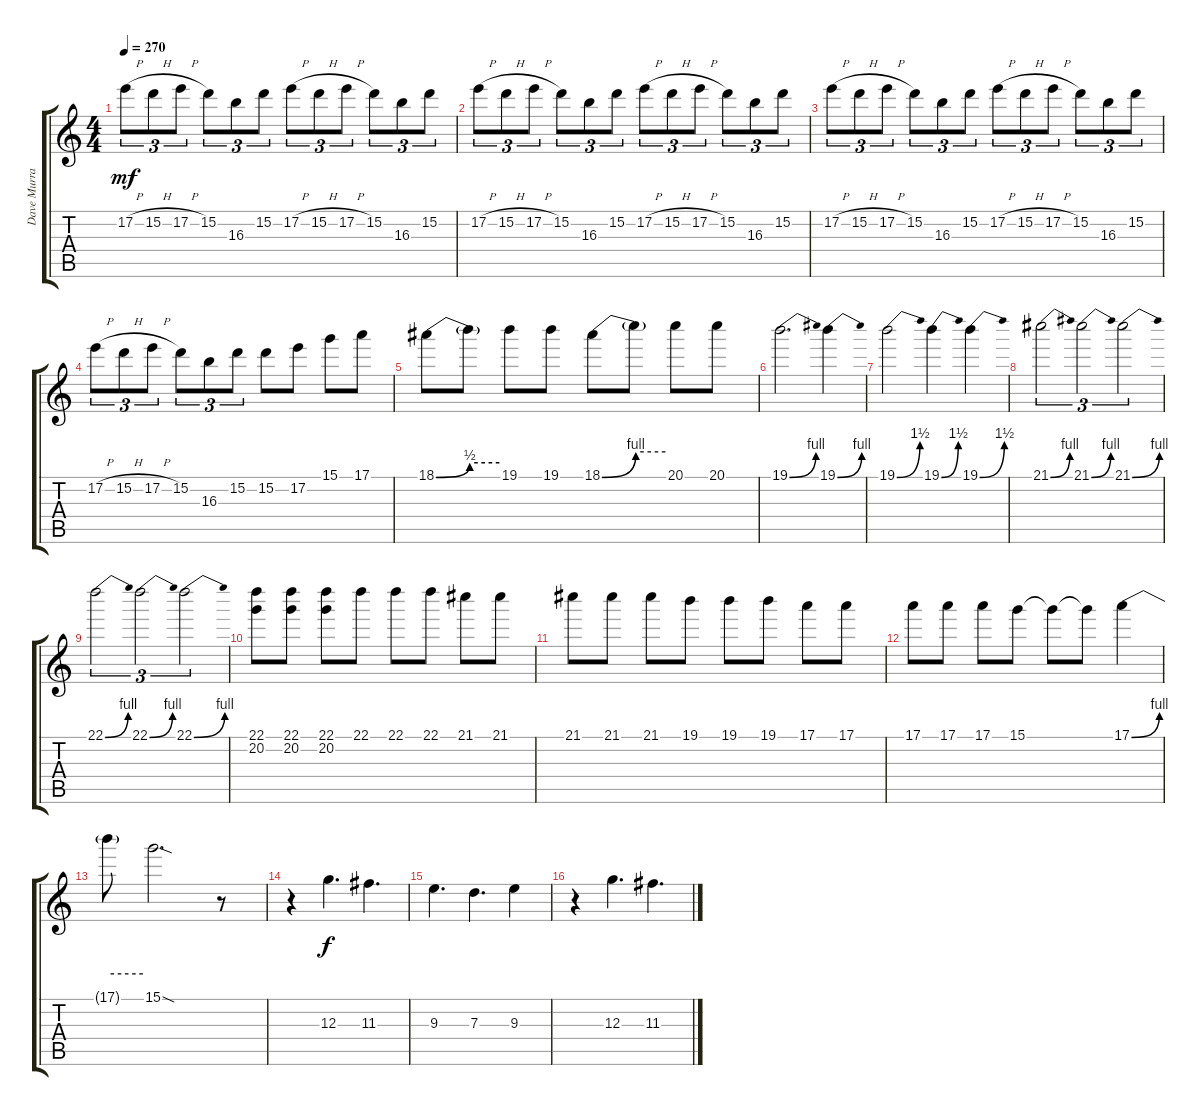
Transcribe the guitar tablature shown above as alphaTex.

\track ("Dave Murray" "Dave Murra") {instrument overdrivenguitar}
\staff {score tabs}
\tuning (E4 B3 G3 D3 A2 E2) {hide}
\ts (4 4)
\tempo 270
\clef g2
\ks c
17.2{h}.8{tu (3 2) dy mf} 15.2{h}.8{tu (3 2)} 17.2{h}.8{tu (3 2)} 15.2.8{tu (3 2)} 16.3.8{tu (3 2)} 15.2.8{tu (3 2)} 17.2{h}.8{tu (3 2)} 15.2{h}.8{tu (3 2)} 17.2{h}.8{tu (3 2)} 15.2.8{tu (3 2)} 16.3.8{tu (3 2)} 15.2.8{tu (3 2)} |
17.2{h}.8{tu (3 2)} 15.2{h}.8{tu (3 2)} 17.2{h}.8{tu (3 2)} 15.2.8{tu (3 2)} 16.3.8{tu (3 2)} 15.2.8{tu (3 2)} 17.2{h}.8{tu (3 2)} 15.2{h}.8{tu (3 2)} 17.2{h}.8{tu (3 2)} 15.2.8{tu (3 2)} 16.3.8{tu (3 2)} 15.2.8{tu (3 2)} |
17.2{h}.8{tu (3 2)} 15.2{h}.8{tu (3 2)} 17.2{h}.8{tu (3 2)} 15.2.8{tu (3 2)} 16.3.8{tu (3 2)} 15.2.8{tu (3 2)} 17.2{h}.8{tu (3 2)} 15.2{h}.8{tu (3 2)} 17.2{h}.8{tu (3 2)} 15.2.8{tu (3 2)} 16.3.8{tu (3 2)} 15.2.8{tu (3 2)} |
17.2{h}.8{tu (3 2)} 15.2{h}.8{tu (3 2)} 17.2{h}.8{tu (3 2)} 15.2.8{tu (3 2)} 16.3.8{tu (3 2)} 15.2.8{tu (3 2)} 15.2.8 17.2.8 15.1.8 17.1.8 |
18.1{be (bend 0 0 60 2)}.8 18.1{be (hold 0 2 60 2) t}.8 19.1.8 19.1.8 18.1{be (bend 0 0 60 4)}.8 18.1{be (hold 0 4 60 4) t}.8 20.1.8 20.1.8 |
19.1{be (bend 0 0 60 4)}.2{d} 19.1{be (bend 0 0 60 4)}.4 |
19.1{be (bend 0 0 60 6)}.2 19.1{be (bend 0 0 60 6)}.4 19.1{be (bend 0 0 60 6)}.4 |
21.1{be (bend 0 0 60 4)}.2{tu (3 2)} 21.1{be (bend 0 0 60 4)}.2{tu (3 2)} 21.1{be (bend 0 0 60 4)}.2{tu (3 2)} |
22.1{be (bend 0 0 60 4)}.2{tu (3 2)} 22.1{be (bend 0 0 60 4)}.2{tu (3 2)} 22.1{be (bend 0 0 60 4)}.2{tu (3 2)} |
(22.1 20.2).8 (22.1 20.2).8 (22.1 20.2).8 22.1.8 22.1.8 22.1.8 21.1.8 21.1.8 |
21.1.8 21.1.8 21.1.8 19.1.8 19.1.8 19.1.8 17.1.8 17.1.8 |
17.1.8 17.1.8 17.1.8 15.1.8 15.1{t}.8 15.1{t}.8 17.1{be (bend 0 0 60 4)}.4 |
17.1{be (hold 0 4 60 4) t}.8 15.1{sod}.2{d} r.8 |
r.4 12.3.4{d dy f} 11.3.4{d} |
9.3.4{d} 7.3.4{d} 9.3.4 |
r.4 12.3.4{d} 11.3.4{d}
